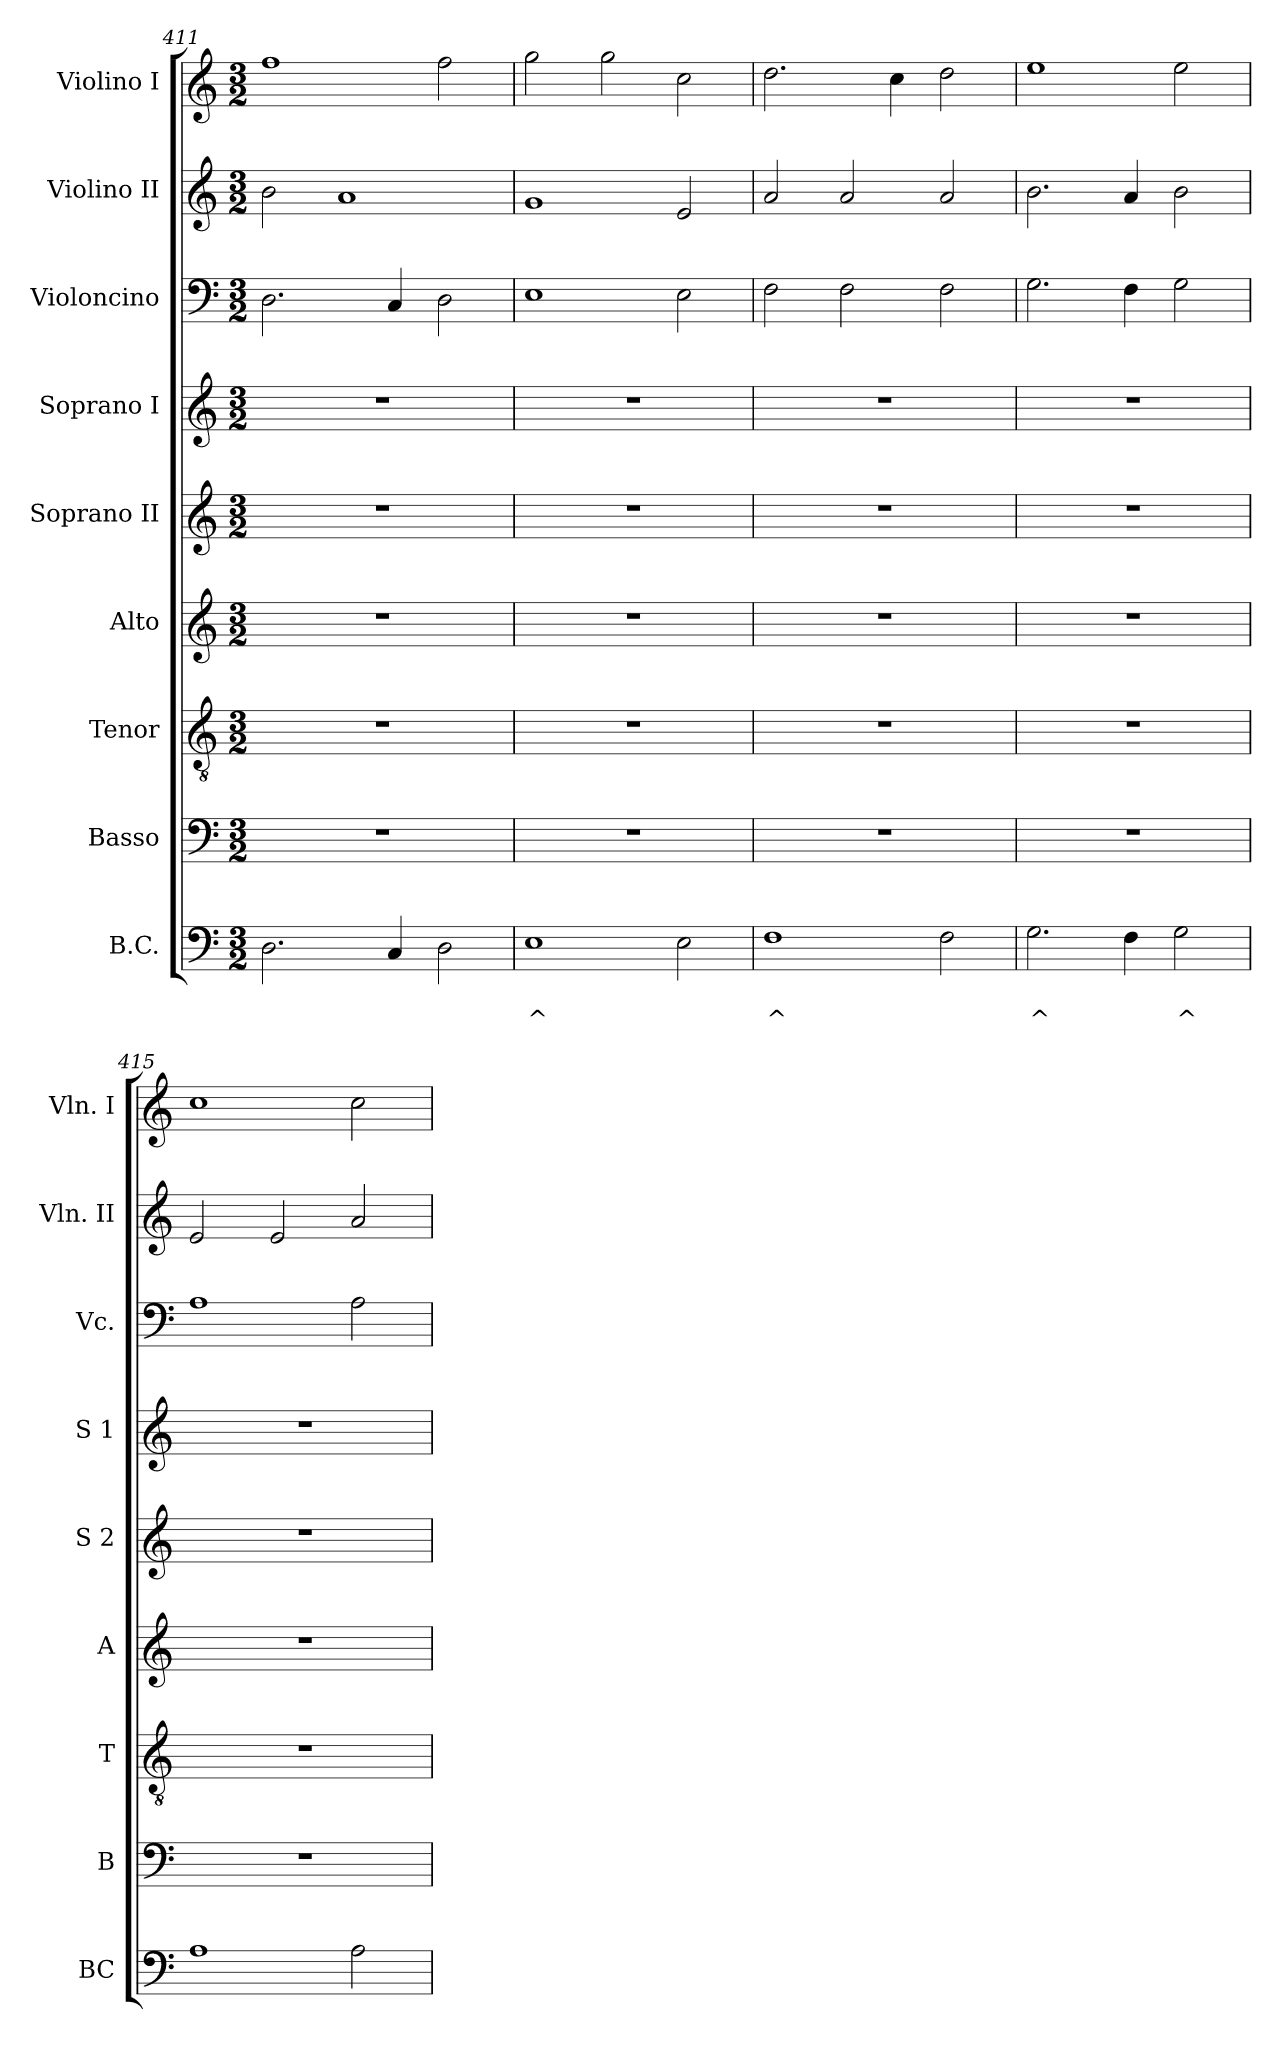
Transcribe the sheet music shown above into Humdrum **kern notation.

**kern	**text	**text	**kern	**kern	**kern	**kern	**kern	**kern	**kern	**kern
*part9	*part9	*part9	*part8	*part7	*part6	*part5	*part4	*part3	*part2	*part1
*staff9	*staff9	*staff9	*staff8	*staff7	*staff6	*staff5	*staff4	*staff3	*staff2	*staff1
*I"B.C.	*	*	*I"Basso	*I"Tenor	*I"Alto	*I"Soprano II	*I"Soprano I	*I"Violoncino	*I"Violino II	*I"Violino I
*I'BC	*	*	*I'B	*I'T	*I'A	*I'S 2	*I'S 1	*I'Vc.	*I'Vln. II	*I'Vln. I
*clefF4	*	*	*clefF4	*clefGv2	*clefG2	*clefG2	*clefG2	*clefF4	*clefG2	*clefG2
*k[]	*	*	*k[]	*k[]	*k[]	*k[]	*k[]	*k[]	*k[]	*k[]
*C:	*	*	*C:	*C:	*C:	*C:	*C:	*C:	*C:	*C:
*M3/2	*	*	*M3/2	*M3/2	*M3/2	*M3/2	*M3/2	*M3/2	*M3/2	*M3/2
=411	=411	=411	=411	=411	=411	=411	=411	=411	=411	=411
2.D\	.	.	1.r	1.r	1.r	1.r	1.r	2.D\	2b\	1ff
.	.	.	.	.	.	.	.	.	1a	.
4C/	.	.	.	.	.	.	.	4C/	.	.
2D\	.	.	.	.	.	.	.	2D\	.	2ff\
=412	=412	=412	=412	=412	=412	=412	=412	=412	=412	=412
!	!	!LO:LY:b	!	!	!	!	!	!	!	!
1E	.	^	1.r	1.r	1.r	1.r	1.r	1E	1g	2gg\
.	.	.	.	.	.	.	.	.	.	2gg\
2E\	.	.	.	.	.	.	.	2E\	2e/	2cc\
=413	=413	=413	=413	=413	=413	=413	=413	=413	=413	=413
!	!	!LO:LY:b	!	!	!	!	!	!	!	!
1F	.	^	1.r	1.r	1.r	1.r	1.r	2F\	2a/	2.dd\
.	.	.	.	.	.	.	.	2F\	2a/	.
.	.	.	.	.	.	.	.	.	.	4cc\
2F\	.	.	.	.	.	.	.	2F\	2a/	2dd\
=414	=414	=414	=414	=414	=414	=414	=414	=414	=414	=414
!	!	!LO:LY:b	!	!	!	!	!	!	!	!
2.G\	.	^	1.r	1.r	1.r	1.r	1.r	2.G\	2.b\	1ee
4F\	.	.	.	.	.	.	.	4F\	4a/	.
!	!	!LO:LY:b	!	!	!	!	!	!	!	!
2G\	.	^	.	.	.	.	.	2G\	2b\	2ee\
=415	=415	=415	=415	=415	=415	=415	=415	=415	=415	=415
1A	.	.	1.r	1.r	1.r	1.r	1.r	1A	2e/	1cc
.	.	.	.	.	.	.	.	.	2e/	.
2A\	.	.	.	.	.	.	.	2A\	2a/	2cc\
=	=	=	=	=	=	=	=	=	=	=
*-	*-	*-	*-	*-	*-	*-	*-	*-	*-	*-
